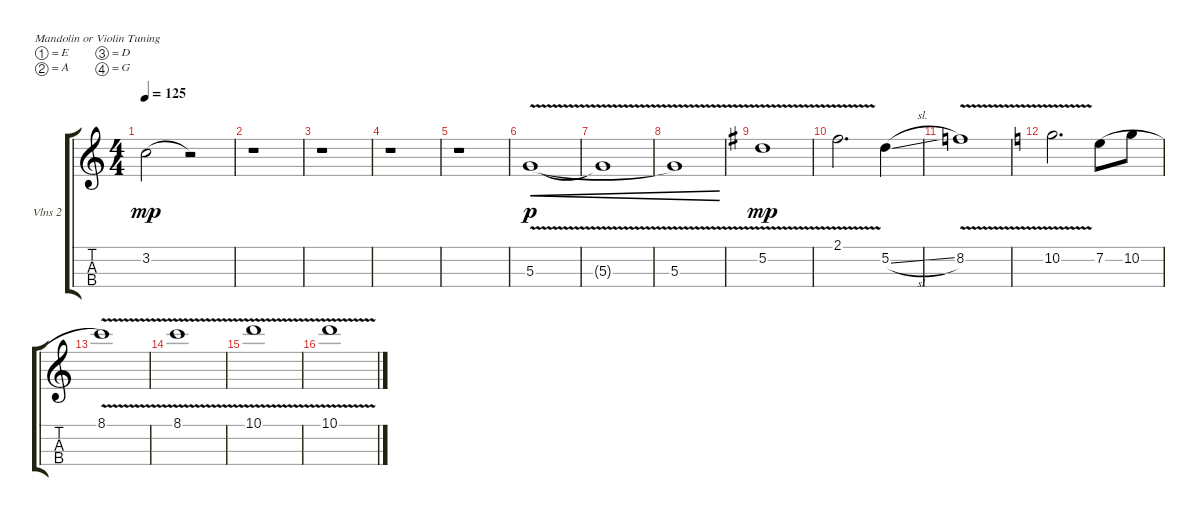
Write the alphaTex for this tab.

\defaultSystemsLayout 4
\bracketExtendMode groupsimilarinstruments
\firstSystemTrackNameOrientation horizontal
\otherSystemsTrackNameOrientation horizontal
\track ("Violins 2" "Vlns 2") {instrument violin}
\staff {score tabs}
\tuning (E5 A4 D4 G3)
\ts (4 4)
\tempo 125
\clef g2
\scale
0.333333
\ks c
3.2{t}.2{dy mp legatoorigin} r.2 |
\scale
0.333333 r.1 |
\scale
0.333333 r.1 |
\scale
0.333333 r.1 |
\scale
0.333333 r.1 |
\scale
0.333333 5.3{v}.1{cre dy p legatoorigin} |
\scale
0.333333 5.3{v t}.1{cre legatoorigin} |
\scale
0.333333 5.3{v}.1{cre} |
\scale
0.333333
\ks g
5.2{v}.1{dy mp} |
\scale
0.333333 2.1{v}.2{d} 5.2{sl}.4 |
\scale
0.333333 8.2{v}.1 |
\scale
0.333333
\ks c
10.2{v}.2{d} 7.2.8{legatoorigin} 10.2.8{legatoorigin} |
\scale
0.333333 8.1{v}.1 |
\scale
0.333333 8.1{v}.1 |
\scale
0.333333 10.1{v}.1 |
\scale
0.333333 10.1{v}.1
